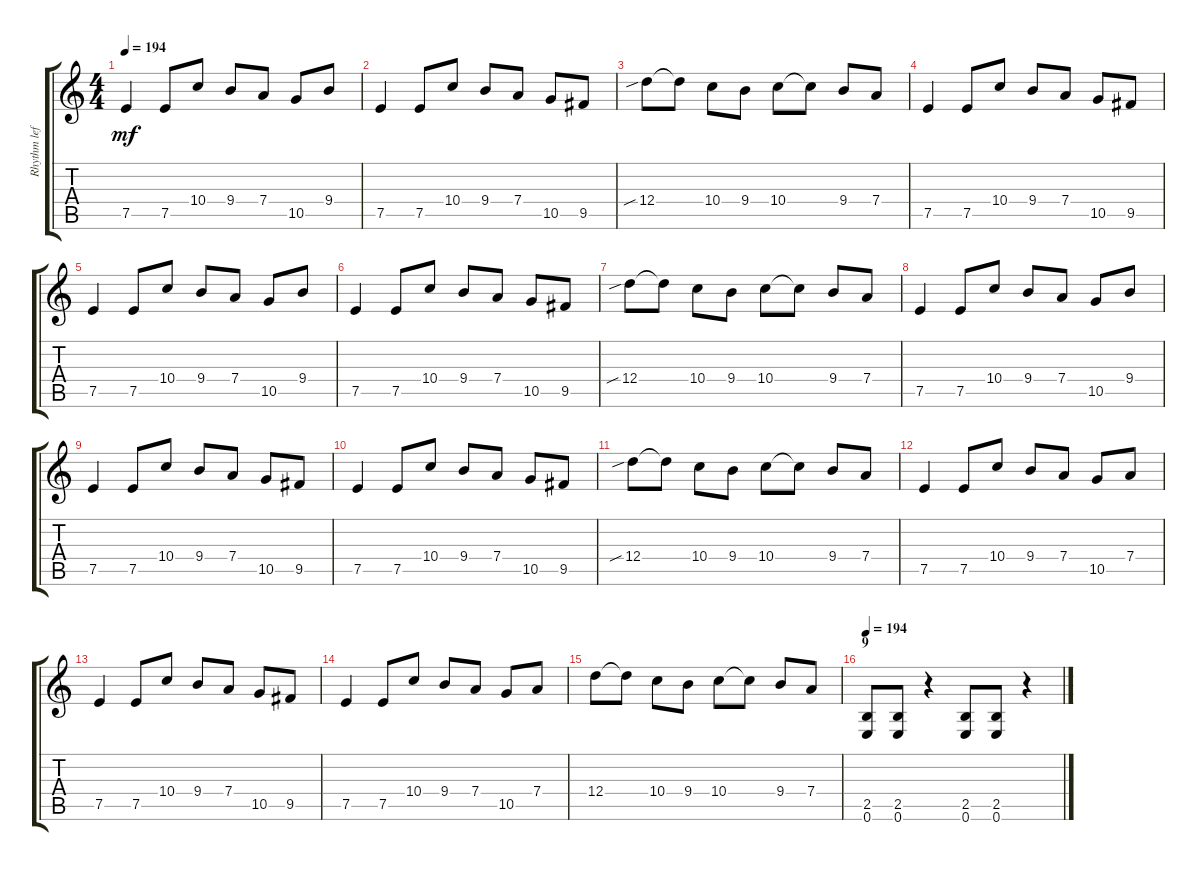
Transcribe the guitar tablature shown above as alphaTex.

\track ("Rhythm left" "Rhythm lef") {instrument distortionguitar}
\staff {score tabs}
\tuning (E4 B3 G3 D3 A2 E2) {hide}
\ts (4 4)
\tempo 194
\clef g2
\ks c
7.5.4{dy mf} 7.5.8 10.4.8 9.4.8 7.4.8 10.5.8 9.4.8 |
7.5.4 7.5.8 10.4.8 9.4.8 7.4.8 10.5.8 9.5.8 |
12.4{sib}.8 12.4{t}.8 10.4.8 9.4.8 10.4.8 10.4{t}.8 9.4.8 7.4.8 |
7.5.4 7.5.8 10.4.8 9.4.8 7.4.8 10.5.8 9.5.8 |
7.5.4 7.5.8 10.4.8 9.4.8 7.4.8 10.5.8 9.4.8 |
7.5.4 7.5.8 10.4.8 9.4.8 7.4.8 10.5.8 9.5.8 |
12.4{sib}.8 12.4{t}.8 10.4.8 9.4.8 10.4.8 10.4{t}.8 9.4.8 7.4.8 |
7.5.4 7.5.8 10.4.8 9.4.8 7.4.8 10.5.8 9.4.8 |
7.5.4 7.5.8 10.4.8 9.4.8 7.4.8 10.5.8 9.5.8 |
7.5.4 7.5.8 10.4.8 9.4.8 7.4.8 10.5.8 9.5.8 |
12.4{sib}.8 12.4{t}.8 10.4.8 9.4.8 10.4.8 10.4{t}.8 9.4.8 7.4.8 |
7.5.4 7.5.8 10.4.8 9.4.8 7.4.8 10.5.8 7.4.8 |
7.5.4 7.5.8 10.4.8 9.4.8 7.4.8 10.5.8 9.5.8 |
7.5.4 7.5.8 10.4.8 9.4.8 7.4.8 10.5.8 7.4.8 |
12.4.8 12.4{t}.8 10.4.8 9.4.8 10.4.8 10.4{t}.8 9.4.8 7.4.8 |
\section ("" "9")
\tempo 194
(2.5 0.6).8 (2.5 0.6).8 r.4 (2.5 0.6).8 (2.5 0.6).8 r.4
